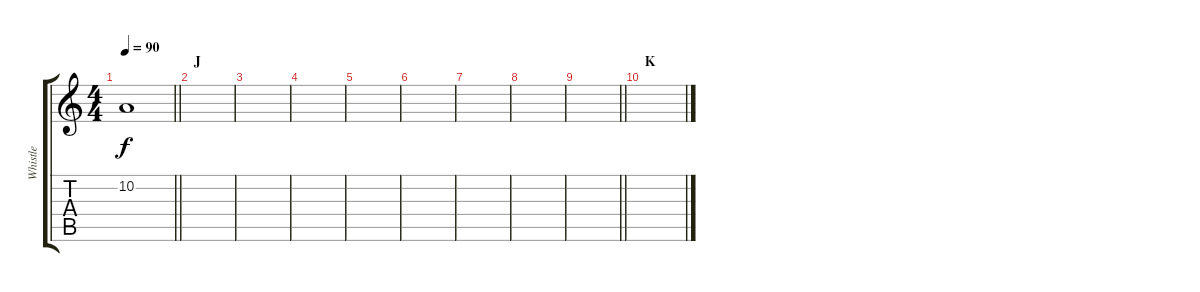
\track ("Whistle" "Whistle") {instrument whistle}
\staff {score tabs}
\tuning (E4 B3 G3 D3 A2 E2) {hide}
\ts (4 4)
\tempo 90
\clef g2
\barLineRight lightlight
\ks c
10.2{t}.1{dy f} |
\section ("" "J")
|
|
|
|
|
|
|
\barLineRight lightlight
|
\section ("" "K")
